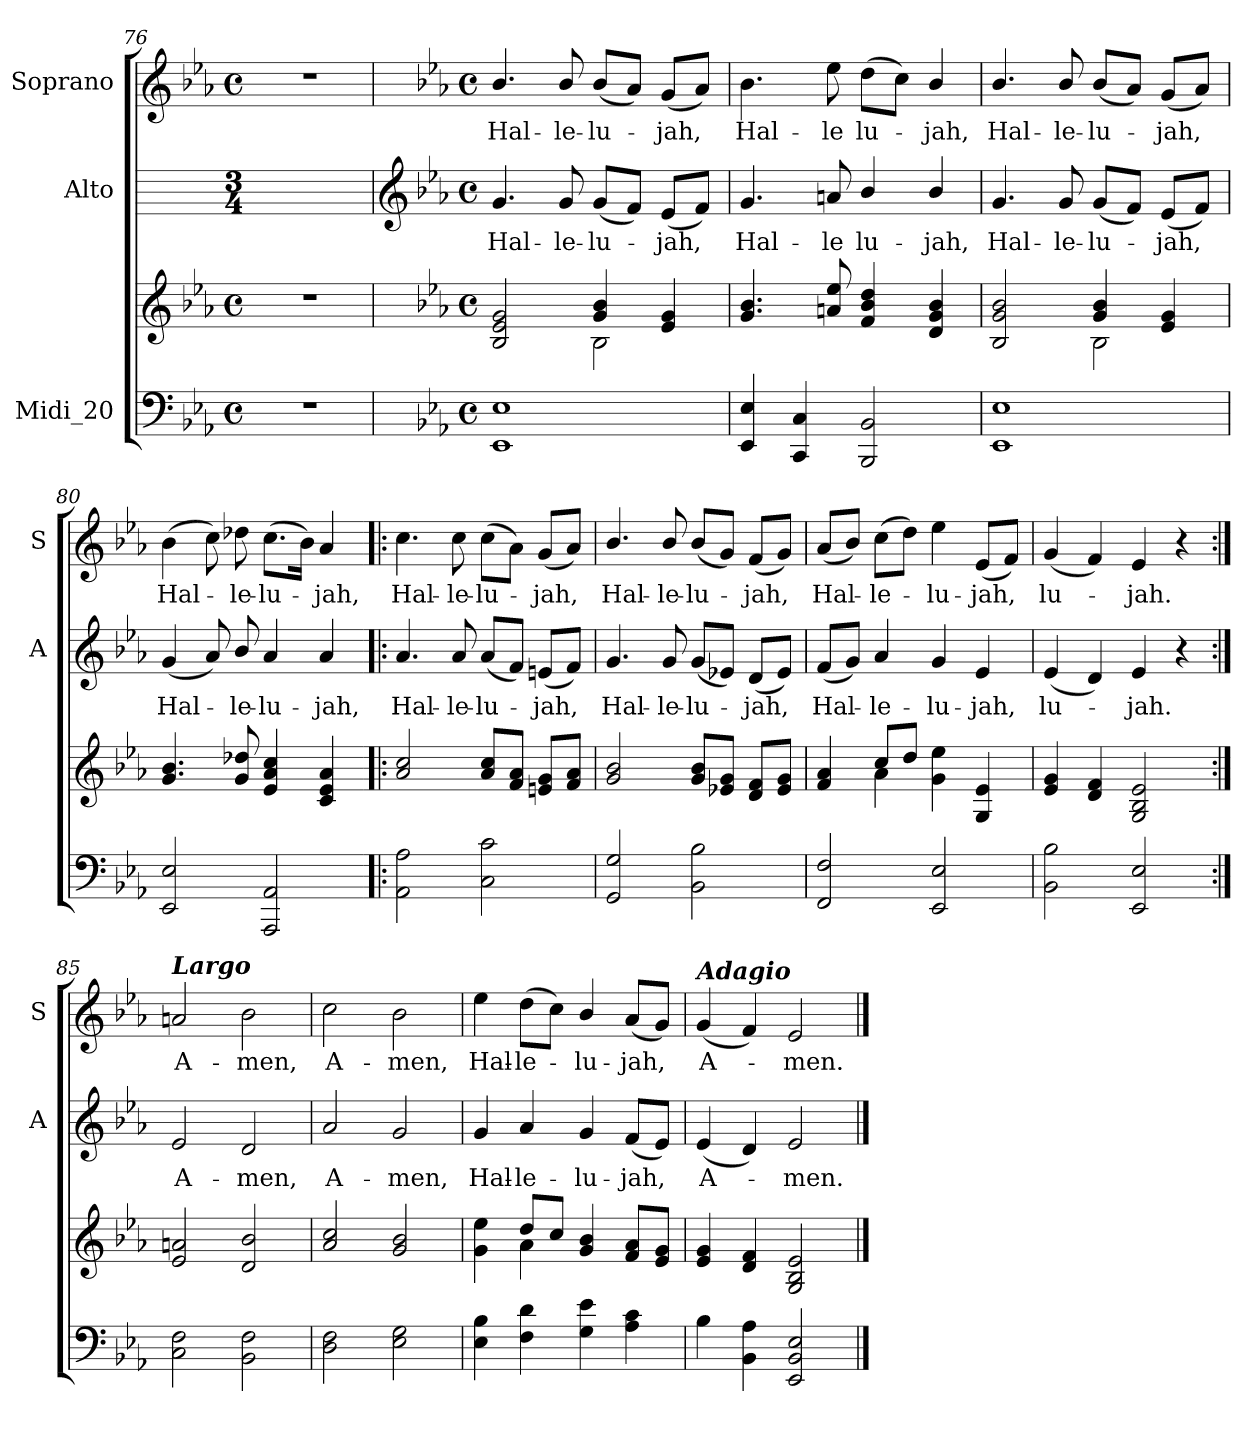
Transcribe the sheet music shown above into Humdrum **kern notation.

**kern	**kern	**kern	**text	**kern	**text
*part3	*part3	*part2	*part2	*part1	*part1
*staff4	*staff3	*staff2	*staff2	*staff1	*staff1
*I"Midi_20	*	*I"Alto	*	*I"Soprano	*
*	*	*I'A	*	*I'S	*
*clefF4	*clefG2	*	*	*clefG2	*
*k[b-e-a-]	*k[b-e-a-]	*	*	*k[b-e-a-]	*
*E-:	*E-:	*	*	*E-:	*
*M4/4	*M4/4	*M3/4	*	*M4/4	*
*met(c)	*met(c)	*	*	*met(c)	*
=76	=76	=76	=76	=76	=76
1r	1r	1ryy	.	1r	.
!!LO:LB:g=z
=77	=77	=77	=77	=77	=77
*	*	*clefG2	*	*	*
*	*	*k[b-e-a-]	*	*	*
*	*	*E-:	*	*	*
*M4/4	*M4/4	*M4/4	*	*M4/4	*
*met(c)	*met(c)	*met(c)	*	*met(c)	*
*	*^	*	*	*	*
!	!	!	!	!LO:LY:b	!	!LO:LY:b
1EE- 1E-	2B-/ 2e-/ 2g/	2ryy	4.g	Hal-	4.b-/	Hal-
!	!	!	!	!LO:LY:b	!	!LO:LY:b
.	.	.	8g	-le-	8b-/	-le-
!	!	!	!	!LO:LY:b	!	!LO:LY:b
.	4g/ 4b-/	2B-\	(<8gL	-lu-	(<8b-L	-lu-
.	.	.	8fJ)	.	8a-J)	.
!	!	!	!	!LO:LY:b	!	!LO:LY:b
.	4e-/ 4g/	.	(<8e-L	jah,	(<8gL	jah,
.	.	.	8fJ)	.	8a-J)	.
=78	=78	=78	=78	=78	=78	=78
!	!	!	!	!LO:LY:b	!	!LO:LY:b
4EE- 4E-	4.g/ 4.b-/	1ryy	4.g	Hal-	4.b-	Hal-
4CC 4C	.	.	.	.	.	.
!	!	!	!	!LO:LY:b	!	!LO:LY:b
.	8an/ 8ee-/	.	8an	-le	8ee-	-le
!	!	!	!	!LO:LY:b	!	!LO:LY:b
2BBB- 2BB-	4f/ 4b-/ 4dd/	.	4b-/	lu-	(>8ddL	lu-
.	.	.	.	.	8ccJ)	.
!	!	!	!	!LO:LY:b	!	!LO:LY:b
.	4d/ 4g/ 4b-/	.	4b-/	-jah,	4b-/	jah,
=79	=79	=79	=79	=79	=79	=79
!	!	!	!	!LO:LY:b	!	!LO:LY:b
1EE- 1E-	2B-/ 2g/ 2b-/	2ryy	4.g/	Hal-	4.b-/	Hal-
!	!	!	!	!LO:LY:b	!	!LO:LY:b
.	.	.	8g/	-le-	8b-/	-le-
!	!	!	!	!LO:LY:b	!	!LO:LY:b
.	4g/ 4b-/	2B-\	(<8gL	-lu-	(<8b-L	-lu-
.	.	.	8fJ)	.	8a-J)	.
!	!	!	!	!LO:LY:b	!	!LO:LY:b
.	4e-/ 4g/	.	(<8e-L	jah,	(<8gL	jah,
.	.	.	8fJ)	.	8a-J)	.
=80	=80	=80	=80	=80	=80	=80
!	!	!	!	!LO:LY:b	!	!LO:LY:b
2EE- 2E-	4.g/ 4.b-/	1ryy	(<4g	Hal-	(>4b-	Hal-
.	.	.	8a-)	.	8cc)	.
!	!	!	!	!LO:LY:b	!	!LO:LY:b
.	8g/ 8dd-X/	.	8b-/	le-	8dd-X	le-
!	!	!	!	!LO:LY:b	!	!LO:LY:b
2AAA- 2AA-	4e-/ 4a-/ 4cc/	.	4a-	-lu-	(>8.ccL	-lu-
.	.	.	.	.	16b-J)	.
!	!	!	!	!LO:LY:b	!	!LO:LY:b
.	4c/ 4e-/ 4a-/	.	4a-	-jah,	4a-	jah,
=81!|:	=81!|:	=81!|:	=81!|:	=81!|:	=81!|:	=81!|:
!	!	!	!	!LO:LY:b	!	!LO:LY:b
2AA- 2A-	2a-/ 2cc/	1ryy	4.a-	Hal-	4.cc	Hal-
!	!	!	!	!LO:LY:b	!	!LO:LY:b
.	.	.	8a-	-le-	8cc	-le-
!	!	!	!	!LO:LY:b	!	!LO:LY:b
2C 2c	8a-/ 8cc/L	.	(<8a-L	-lu-	(>8ccL	-lu-
.	8f/ 8a-/J	.	8fJ)	.	8a-J)	.
!	!	!	!	!LO:LY:b	!	!LO:LY:b
.	8en/ 8g/L	.	(<8enL	jah,	(<8gL	jah,
.	8f/ 8a-/J	.	8fJ)	.	8a-J)	.
!!LO:LB:g=z
=82	=82	=82	=82	=82	=82	=82
!	!	!	!	!LO:LY:b	!	!LO:LY:b
2GG 2G	2g/ 2b-/	1ryy	4.g/	Hal-	4.b-/	Hal-
!	!	!	!	!LO:LY:b	!	!LO:LY:b
.	.	.	8g/	-le-	8b-/	-le-
!	!	!	!	!LO:LY:b	!	!LO:LY:b
2BB- 2B-	8g/ 8b-/L	.	(<8gL	-lu-	(<8b-L	-lu-
.	8e-X/ 8g/J	.	8e-XJ)	.	8gJ)	.
!	!	!	!	!LO:LY:b	!	!LO:LY:b
.	8d/ 8f/L	.	(<8dL	jah,	(<8fL	jah,
.	8e-/ 8g/J	.	8e-J)	.	8gJ)	.
=83	=83	=83	=83	=83	=83	=83
!	!	!	!	!LO:LY:b	!	!LO:LY:b
2FF 2F	4f/ 4a-/	4ryy	(<8fL	Hal-	(<8a-L	Hal-
.	.	.	8gJ)	.	8b-J)	.
!	!	!	!	!LO:LY:b	!	!LO:LY:b
.	8cc/L	4a-\	4a-	le-	(>8ccL	le-
.	8dd/J	.	.	.	8ddJ)	.
!	!	!	!	!LO:LY:b	!	!LO:LY:b
2EE- 2E-	4g\ 4ee-\	2ryy	4g	-lu-	4ee-	lu-
!	!	!	!	!LO:LY:b	!	!LO:LY:b
.	4G/ 4e-/	.	4e-	-jah,	(<8e-L	-jah,
.	.	.	.	.	8fJ)	.
=84	=84	=84	=84	=84	=84	=84
!	!	!	!	!LO:LY:b	!	!LO:LY:b
2BB- 2B-	4e-/ 4g/	1ryy	(<4e-	lu-	(<4g	lu-
.	4d/ 4f/	.	4d)	.	4f)	.
!	!	!	!	!LO:LY:b	!	!LO:LY:b
2EE- 2E-	2G/ 2B-/ 2e-/	.	4e-	jah.	4e-	jah.
.	.	.	4r	.	4r	.
=85:|!	=85:|!	=85:|!	=85:|!	=85:|!	=85:|!	=85:|!
!	!	!	!	!	!LO:TX:a:Bi:t=Largo	!
!	!	!	!	!LO:LY:b	!	!LO:LY:b
2C 2F	2e-/ 2an/	1ryy	2e-	A-	2an	A-
!	!	!	!	!LO:LY:b	!	!LO:LY:b
2BB- 2F	2d/ 2b-/	.	2d	-men,	2b-	-men,
=86	=86	=86	=86	=86	=86	=86
!	!	!	!	!LO:LY:b	!	!LO:LY:b
2D 2F	2a-/ 2cc/	1ryy	2a-	A-	2cc	A-
!	!	!	!	!LO:LY:b	!	!LO:LY:b
2E- 2G	2g/ 2b-/	.	2g	-men,	2b-	-men,
=87	=87	=87	=87	=87	=87	=87
!	!	!	!	!LO:LY:b	!	!LO:LY:b
4E- 4B-	4g\ 4ee-\	4ryy	4g	Hal-	4ee-	Hal-
!	!	!	!	!LO:LY:b	!	!LO:LY:b
4F 4d	8dd/L	4a-\	4a-	-le-	(>8ddL	-le-
.	8cc/J	.	.	.	8ccJ)	.
!	!	!	!	!LO:LY:b	!	!LO:LY:b
4G 4e-	4g/ 4b-/	2ryy	4g	-lu-	4b-/	lu-
!	!	!	!	!LO:LY:b	!	!LO:LY:b
4A- 4c	8f/ 8a-/L	.	(<8fL	-jah,	(<8a-L	-jah,
.	8e-/ 8g/J	.	8e-J)	.	8gJ)	.
=88	=88	=88	=88	=88	=88	=88
!	!	!	!	!	!LO:TX:a:Bi:t=Adagio	!
!	!	!	!	!LO:LY:b	!	!LO:LY:b
4B-	4e-/ 4g/	2ryy	(<4e-	A-	(<4g	A-
4BB- 4A-	4d/ 4f/	.	4d)	.	4f)	.
!	!	!	!	!LO:LY:b	!	!LO:LY:b
2EE- 2BB- 2E-	2G/ 2B-/ 2e-/	2ryy	2e-	men.	2e-	men.
*	*v	*v	*	*	*	*
==	==	==	==	==	==
*-	*-	*-	*-	*-	*-
